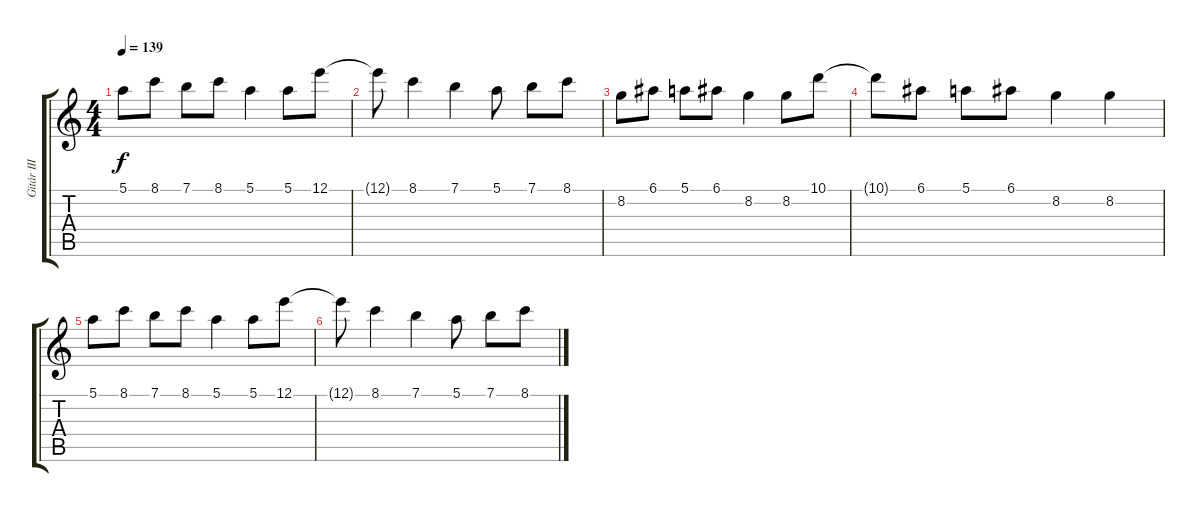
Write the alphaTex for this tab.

\track ("Gitár III" "Gitár III") {instrument distortionguitar}
\staff {score tabs}
\tuning (E4 B3 G3 D3 A2 E2) {hide}
\ts (4 4)
\tempo 139
\clef g2
\ks c
5.1.8{dy f} 8.1.8 7.1.8 8.1.8 5.1.4 5.1.8 12.1.8 |
12.1{t}.8 8.1.4 7.1.4 5.1.8 7.1.8 8.1.8 |
8.2.8 6.1.8 5.1.8 6.1.8 8.2.4 8.2.8 10.1.8 |
10.1{t}.8 6.1.8 5.1.8 6.1.8 8.2.4 8.2.4 |
5.1.8 8.1.8 7.1.8 8.1.8 5.1.4 5.1.8 12.1.8 |
12.1{t}.8 8.1.4 7.1.4 5.1.8 7.1.8 8.1.8
